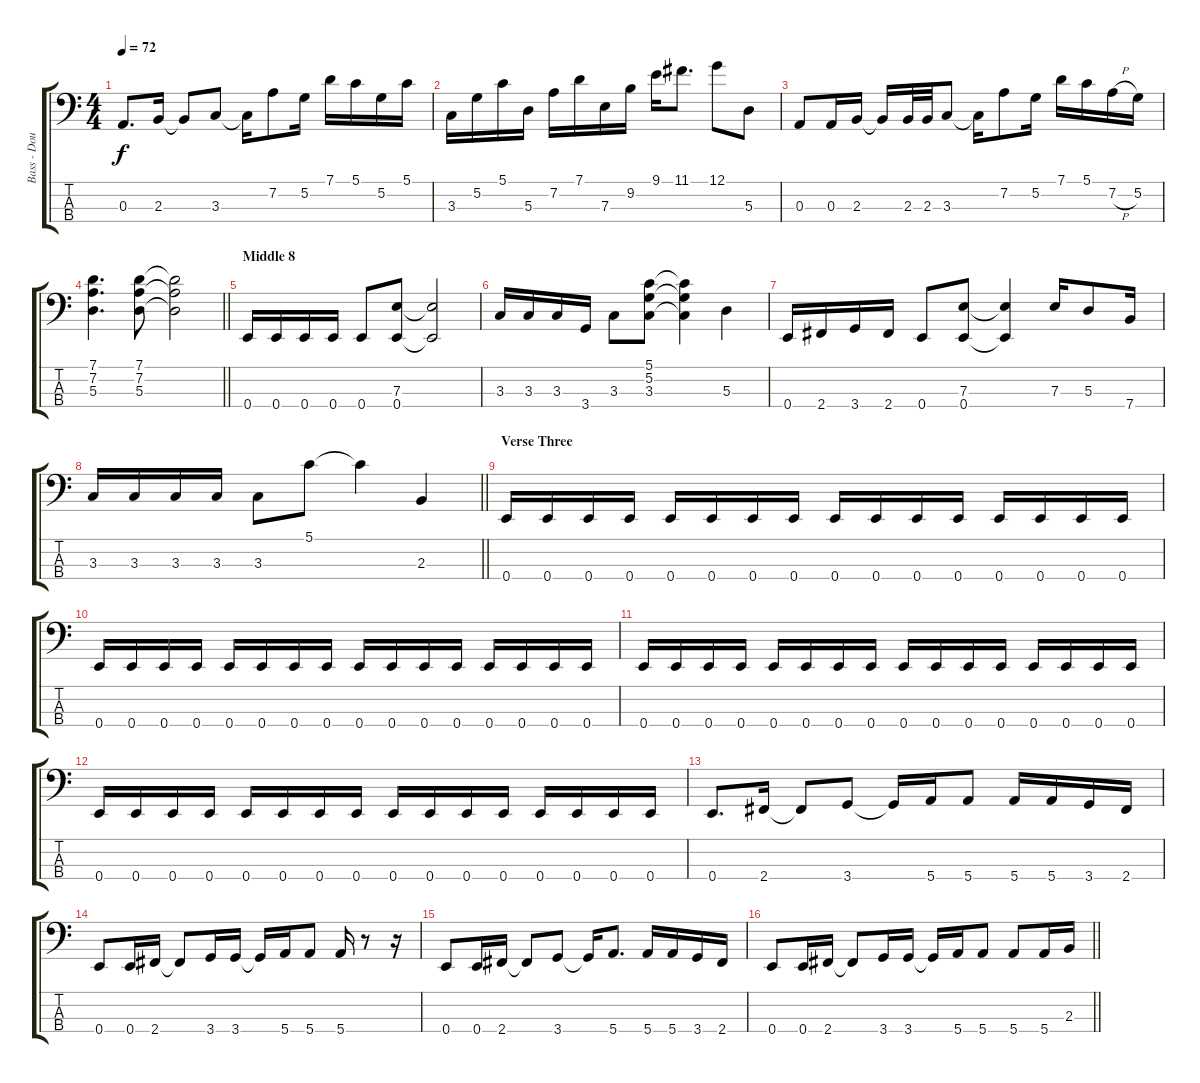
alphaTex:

\track ("Bass - Doug Pinnick" "Bass - Dou") {instrument electricbassfinger}
\staff {score tabs}
\tuning (G2 D2 A1 E1) {hide}
\ts (4 4)
\tempo 72
\clef f4
\ks c
0.3.8{d dy f} 2.3.16 2.3{t}.8 3.3.8 3.3{t}.16 7.2.8 5.2.16 7.1.16 5.1.16 5.2.16 5.1.16 |
3.3.16 5.2.16 5.1.16 5.3.16 7.2.16 7.1.16 7.3.16 9.2.16 9.1.16 11.1.8{d} 12.1.8 5.3.8 |
0.3.8 0.3.16 2.3.16 2.3{t}.16 2.3.32 2.3.32 3.3.8 3.3{t}.16 7.2.8 5.2.16 7.1.16 5.1.16 7.2{h}.16 5.2.16 |
\barLineRight lightlight
(7.1 7.2 5.3).4{d} (7.1 7.2 5.3).8 (7.1{t} 7.2{t} 5.3{t}).2 |
\section ("" "Middle 8")
0.4.16 0.4.16 0.4.16 0.4.16 0.4.8 (7.3 0.4).8 (7.3{t} 0.4{t}).2 |
3.3.16 3.3.16 3.3.16 3.4.16 3.3.8 (5.1 5.2 3.3).8 (5.1{t} 5.2{t} 3.3{t}).4 5.3.4 |
0.4.16 2.4.16 3.4.16 2.4.16 0.4.8 (7.3 0.4).8 (7.3{t} 0.4{t}).4 7.3.16 5.3.8 7.4.16 |
\barLineRight lightlight
3.3.16 3.3.16 3.3.16 3.3.16 3.3.8 5.1.8 5.1{t}.4 2.3.4 |
\section ("" "Verse Three")
0.4.16 0.4.16 0.4.16 0.4.16 0.4.16 0.4.16 0.4.16 0.4.16 0.4.16 0.4.16 0.4.16 0.4.16 0.4.16 0.4.16 0.4.16 0.4.16 |
0.4.16 0.4.16 0.4.16 0.4.16 0.4.16 0.4.16 0.4.16 0.4.16 0.4.16 0.4.16 0.4.16 0.4.16 0.4.16 0.4.16 0.4.16 0.4.16 |
0.4.16 0.4.16 0.4.16 0.4.16 0.4.16 0.4.16 0.4.16 0.4.16 0.4.16 0.4.16 0.4.16 0.4.16 0.4.16 0.4.16 0.4.16 0.4.16 |
0.4.16 0.4.16 0.4.16 0.4.16 0.4.16 0.4.16 0.4.16 0.4.16 0.4.16 0.4.16 0.4.16 0.4.16 0.4.16 0.4.16 0.4.16 0.4.16 |
0.4.8{d} 2.4.16 2.4{t}.8 3.4.8 3.4{t}.16 5.4.16 5.4.8 5.4.16 5.4.16 3.4.16 2.4.16 |
0.4.8 0.4.16 2.4.16 2.4{t}.8 3.4.16 3.4.16 3.4{t}.16 5.4.16 5.4.8 5.4.16 r.8 r.16 |
0.4.8 0.4.16 2.4.16 2.4{t}.8 3.4.8 3.4{t}.16 5.4.8{d} 5.4.16 5.4.16 3.4.16 2.4.16 |
\barLineRight lightlight
0.4.8 0.4.16 2.4.16 2.4{t}.8 3.4.16 3.4.16 3.4{t}.16 5.4.16 5.4.8 5.4.8 5.4.16 2.3.16
